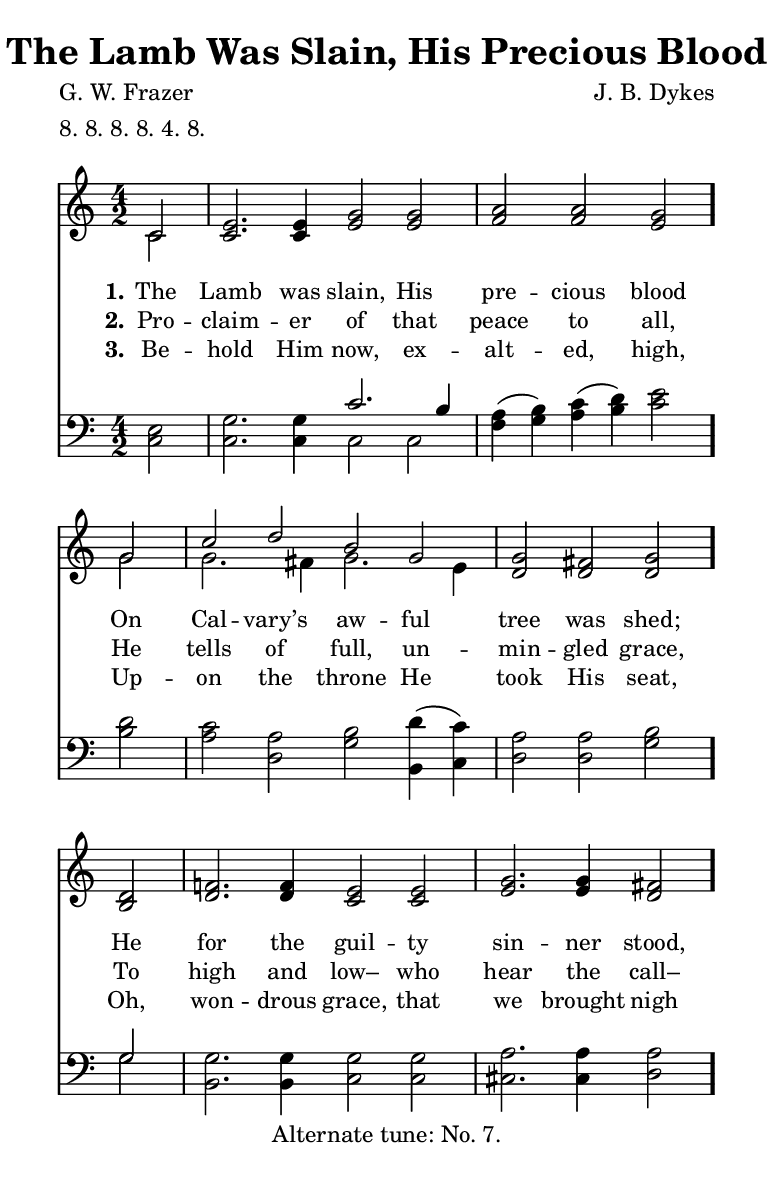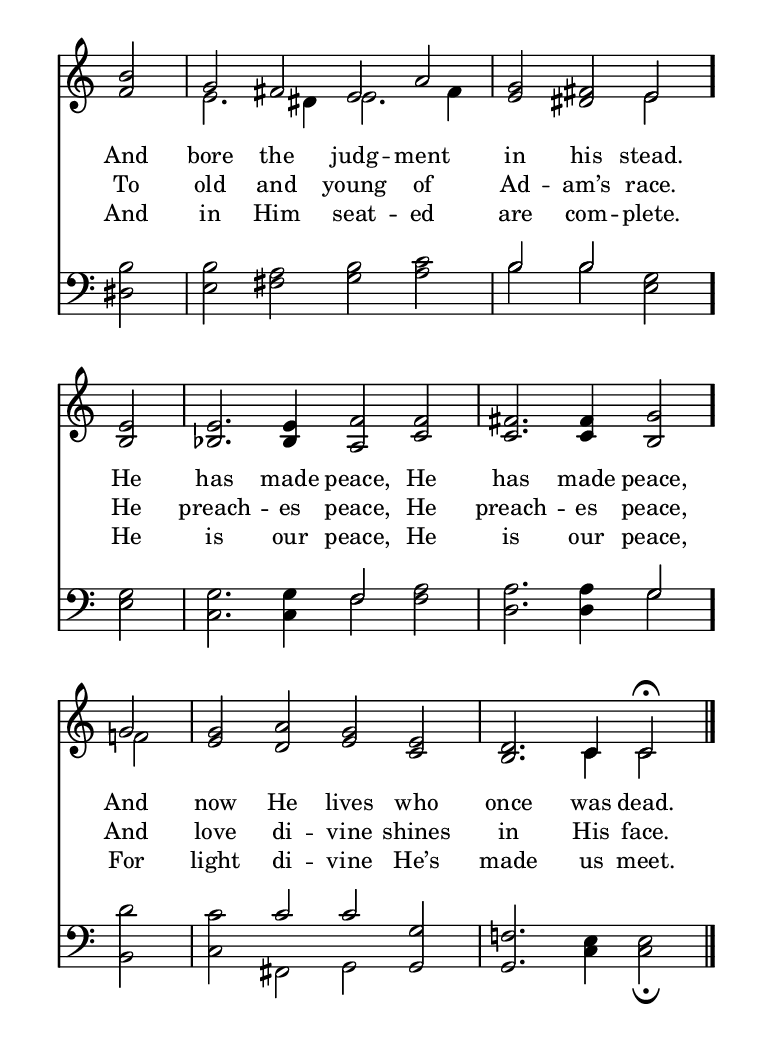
\include "common/global.ily"
\paper {
  \include "common/paper.ily"
  system-count = #(cond (is-eogsized 4) (#t #f))
  oddFooterMarkup = \markup { \fill-line { \on-the-fly \first-page "Alternate tune: No. 7." } }
}

\header{
  %gospel
  hymnnumber = "123"
  title = "The Lamb Was Slain, His Precious Blood"
  tunename = "Melita"
  meter = "8. 8. 8. 8. 4. 8."
  poet = "G. W. Frazer"
  composer = "J. B. Dykes"
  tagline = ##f
}

% for fermata in MIDI
ta = { \tempo 2=80 }
tb = { \tempo 2=40 }

global = {
  \include "common/overrides.ily"
  \override Staff.TimeSignature.style = #'numbered
  \time 4/2
  \override Score.MetronomeMark.transparent = ##t % hide all fermata changes too
  \ta
  \key c \major
  \partial 2
  \autoBeamOff
}

notesSoprano = {
\global
\relative c' {

c2 | e2. e4 g2 g | a a g
g | c d b g | g fis g
d | f!2. f4 e2 e | g2. g4 fis2
b | g fis e a | g fis e
e | e2. e4 f2 f2 | fis2. fis4 g2
g | g a g e | d2. c4 \tb c2 \fermata \ta

  \bar "|."

}
}

notesAlto = {
\global
\relative e' {

c2 c2. c4 e2 e | f f e
g2 | g2. fis4 g2. e4 | d2 d d % original has impossible timing for second dotted half (not dotted in original)
b2 | d2. d4 c2 c | e2. e4 d2
fis2 | e2. dis4 e2. fis4 | e2 dis e
b2 | bes2. bes4 a2 c | c2. c4 b2
f'!2 | e d e c | b2. c4 c2

}
}

notesTenor = {
\global
\relative a {

e2 | g2. g4 c2. b4 | a4( b) c( d) e2
d2 | c a b d4( c) | a2 a b
g2 | g2. g4 g2 g | a2. a4 a2
b2 | b a b c | b b g
g2 | g2. g4 f2 a | a2. a4 g2
d'2 | c c c g | f!2. e4 e2

}
}

notesBass = {
\global
\relative f {

c2 | c2. c4 c2 c | f4( g) a( b) c2
b2 | a d, g b,4( c) | d2 d g
g2 | b,2. b4 c2 c | cis2. cis4 d2
dis2 | e fis g a | b b e,
e2 | c2. c4 f2 f | d2. d4 g2
b,2 | c fis, g g | g2. c4 \tb c2_\fermata \ta


}
}

wordsA = \lyricmode {
\set stanza = "1."

The Lamb was slain, His pre -- cious blood \bar "."
On Cal -- vary’s aw -- ful tree was shed; \bar "."
He for the guil -- ty sin -- ner stood, \bar "."
And bore the judg -- ment in his stead. \bar "."
He has made peace, He has made peace, \bar "."
And now He lives who once was dead. \bar "."

}

wordsB = \lyricmode {
\set stanza = "2."

Pro -- claim -- er of that peace to all,
He tells of full, un -- min -- gled grace,
To high and low– who hear the call–
To old and young of Ad -- am’s race.
He preach -- es peace, He preach -- es peace,
And love di -- vine shines in His face.

}

wordsC = \lyricmode {
\set stanza = "3."

Be -- hold Him now, ex -- alt -- ed, high,
Up -- on the throne He took His seat,
Oh, won -- drous grace, that we brought nigh
And in Him seat -- ed are com -- plete.
He is our peace, He is our peace,
For light di -- vine He’s made us meet.

}

\score {
  \context ChoirStaff <<
    \context Staff = upper <<
      \set Staff.autoBeaming = ##f
      \set ChoirStaff.systemStartDelimiter = #'SystemStartBar
      \set ChoirStaff.printPartCombineTexts = ##f
      \partcombine #'(2 . 9) \notesSoprano \notesAlto
      \context NullVoice = sopranos { \voiceOne << \notesSoprano >> }
      \context NullVoice = altos { \voiceTwo << \notesAlto >> }
      \context Lyrics = one   \lyricsto sopranos \wordsA
      \context Lyrics = two   \lyricsto sopranos \wordsB
      \context Lyrics = three \lyricsto sopranos \wordsC
    >>
    \context Staff = men <<
      \set Staff.autoBeaming = ##f
      \clef bass
      \set ChoirStaff.printPartCombineTexts = ##f
      \partcombine #'(2 . 9) \notesTenor \notesBass
      \context NullVoice = tenors { \voiceOne << \notesTenor >> }
      \context NullVoice = basses { \voiceTwo << \notesBass >> }
    >>
  >>
  \layout {
    \include "common/layout.ily"
  }
  \midi{
    \include "common/midi.ily"
  }
}

\version "2.19.49"  % necessary for upgrading to future LilyPond versions.

% vi:set et ts=2 sw=2 ai nocindent syntax=lilypond:
